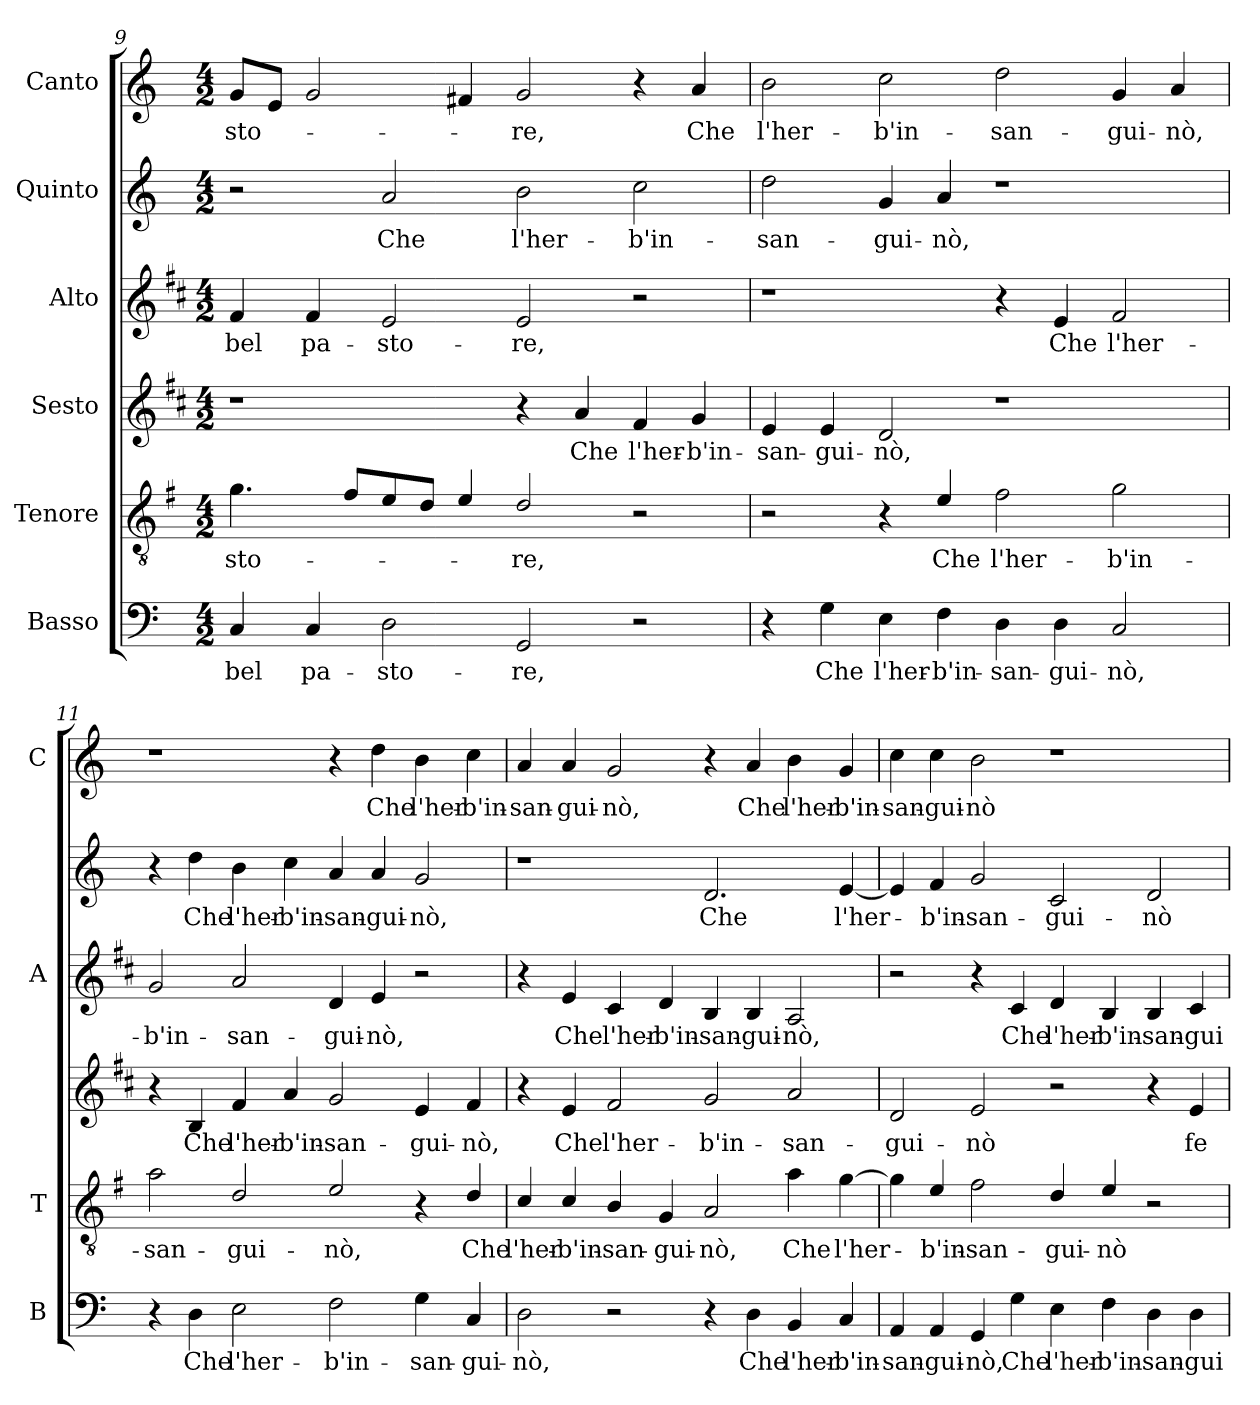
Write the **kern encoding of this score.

**kern	**text	**kern	**text	**kern	**text	**kern	**text	**kern	**text	**kern	**text
*part6	*part6	*part5	*part5	*part4	*part4	*part3	*part3	*part2	*part2	*part1	*part1
*staff6	*staff6	*staff5	*staff5	*staff4	*staff4	*staff3	*staff3	*staff2	*staff2	*staff1	*staff1
*I"Basso	*	*I"Tenore	*	*I"Sesto	*	*I"Alto	*	*I"Quinto	*	*I"Canto	*
*I'B	*	*I'T	*	*	*	*I'A	*	*	*	*I'C	*
*clefF4	*	*clefGv2	*	*clefG2	*	*clefG2	*	*clefG2	*	*clefG2	*
*	*	*ITrd4c7	*	*ITrd1c2	*	*ITrd1c2	*	*	*	*	*
*k[]	*	*k[]	*	*k[]	*	*k[]	*	*k[]	*	*k[]	*
*C:	*	*C:	*	*C:	*	*C:	*	*C:	*	*C:	*
*M4/2	*	*M4/2	*	*M4/2	*	*M4/2	*	*M4/2	*	*M4/2	*
=9	=9	=9	=9	=9	=9	=9	=9	=9	=9	=9	=9
!	!LO:LY:b	!	!LO:LY:b	!	!	!	!LO:LY:b	!	!	!	!LO:LY:b
4C/	bel	4.c\	-sto-	1r	.	4e/	bel	2r	.	8g/L	-sto-
.	.	.	.	.	.	.	.	.	.	8e/J	.
!	!LO:LY:b	!	!	!	!	!	!LO:LY:b	!	!	!	!
4C/	pa-	.	.	.	.	4e/	pa-	.	.	2g/	.
.	.	8B/L	.	.	.	.	.	.	.	.	.
!	!LO:LY:b	!	!	!	!	!	!LO:LY:b	!	!LO:LY:b	!	!
2D\	-sto-	8A/	.	.	.	2d/	-sto-	2a/	Che	.	.
.	.	8G/J	.	.	.	.	.	.	.	.	.
.	.	4A/	.	.	.	.	.	.	.	4f#X/	.
!	!LO:LY:b	!	!LO:LY:b	!	!	!	!LO:LY:b	!	!LO:LY:b	!	!LO:LY:b
2GG/	-re,	2G/	-re,	4r	.	2d/	-re,	2b\	l'her-	2g/	-re,
!	!	!	!	!	!LO:LY:b	!	!	!	!	!	!
.	.	.	.	4g/	Che	.	.	.	.	.	.
!	!	!	!	!	!LO:LY:b	!	!	!	!LO:LY:b	!	!
2r	.	2r	.	4e/	l'her-	2r	.	2cc\	-b'in-	4r	.
!	!	!	!	!	!LO:LY:b	!	!	!	!	!	!LO:LY:b
.	.	.	.	4f/	-b'in-	.	.	.	.	4a/	Che
!!LO:LB:g=z
=10	=10	=10	=10	=10	=10	=10	=10	=10	=10	=10	=10
!	!	!	!	!	!LO:LY:b	!	!	!	!LO:LY:b	!	!LO:LY:b
4r	.	2r	.	4d/	-san-	1r	.	2dd\	-san-	2b\	l'her-
!	!LO:LY:b	!	!	!	!LO:LY:b	!	!	!	!	!	!
4G\	Che	.	.	4d/	-gui-	.	.	.	.	.	.
!	!LO:LY:b	!	!	!	!LO:LY:b	!	!	!	!LO:LY:b	!	!LO:LY:b
4E\	l'her-	4r	.	2c/	-nò,	.	.	4g/	-gui-	2cc\	-b'in-
!	!LO:LY:b	!	!LO:LY:b	!	!	!	!	!	!LO:LY:b	!	!
4F\	-b'in-	4A/	Che	.	.	.	.	4a/	-nò,	.	.
!	!LO:LY:b	!	!LO:LY:b	!	!	!	!	!	!	!	!LO:LY:b
4D\	-san-	2B\	l'her-	1r	.	4r	.	1r	.	2dd\	-san-
!	!LO:LY:b	!	!	!	!	!	!LO:LY:b	!	!	!	!
4D\	-gui-	.	.	.	.	4d/	Che	.	.	.	.
!	!LO:LY:b	!	!LO:LY:b	!	!	!	!LO:LY:b	!	!	!	!LO:LY:b
2C/	-nò,	2c\	-b'in-	.	.	2e/	l'her-	.	.	4g/	-gui-
!	!	!	!	!	!	!	!	!	!	!	!LO:LY:b
.	.	.	.	.	.	.	.	.	.	4a/	-nò,
=11	=11	=11	=11	=11	=11	=11	=11	=11	=11	=11	=11
!	!	!	!LO:LY:b	!	!	!	!LO:LY:b	!	!	!	!
4r	.	2d\	-san-	4r	.	2f/	-b'in-	4r	.	1r	.
!	!LO:LY:b	!	!	!	!LO:LY:b	!	!	!	!LO:LY:b	!	!
4D\	Che	.	.	4A/	Che	.	.	4dd\	Che	.	.
!	!LO:LY:b	!	!LO:LY:b	!	!LO:LY:b	!	!LO:LY:b	!	!LO:LY:b	!	!
2E\	l'her-	2G/	-gui-	4e/	l'her-	2g/	-san-	4b\	l'her-	.	.
!	!	!	!	!	!LO:LY:b	!	!	!	!LO:LY:b	!	!
.	.	.	.	4g/	-b'in-	.	.	4cc\	-b'in-	.	.
!	!LO:LY:b	!	!LO:LY:b	!	!LO:LY:b	!	!LO:LY:b	!	!LO:LY:b	!	!
2F\	-b'in-	2A/	-nò,	2f/	-san-	4c/	-gui-	4a/	-san-	4r	.
!	!	!	!	!	!	!	!LO:LY:b	!	!LO:LY:b	!	!LO:LY:b
.	.	.	.	.	.	4d/	-nò,	4a/	-gui-	4dd\	Che
!	!LO:LY:b	!	!	!	!LO:LY:b	!	!	!	!LO:LY:b	!	!LO:LY:b
4G\	-san-	4r	.	4d/	-gui-	2r	.	2g/	-nò,	4b\	l'her-
!	!LO:LY:b	!	!LO:LY:b	!	!LO:LY:b	!	!	!	!	!	!LO:LY:b
4C/	-gui-	4G/	Che	4e/	-nò,	.	.	.	.	4cc\	-b'in-
=12	=12	=12	=12	=12	=12	=12	=12	=12	=12	=12	=12
!	!LO:LY:b	!	!LO:LY:b	!	!	!	!	!	!	!	!LO:LY:b
2D\	-nò,	4F/	l'her-	4r	.	4r	.	1r	.	4a/	-san-
!	!	!	!LO:LY:b	!	!LO:LY:b	!	!LO:LY:b	!	!	!	!LO:LY:b
.	.	4F/	-b'in-	4d/	Che	4d/	Che	.	.	4a/	-gui-
!	!	!	!LO:LY:b	!	!LO:LY:b	!	!LO:LY:b	!	!	!	!LO:LY:b
2r	.	4E/	-san-	2e/	l'her-	4B/	l'her-	.	.	2g/	-nò,
!	!	!	!LO:LY:b	!	!	!	!LO:LY:b	!	!	!	!
.	.	4C/	-gui-	.	.	4c/	-b'in-	.	.	.	.
!	!	!	!LO:LY:b	!	!LO:LY:b	!	!LO:LY:b	!	!LO:LY:b	!	!
4r	.	2D/	-nò,	2f/	-b'in-	4A/	-san-	2.d/	Che	4r	.
!	!LO:LY:b	!	!	!	!	!	!LO:LY:b	!	!	!	!LO:LY:b
4D\	Che	.	.	.	.	4A/	-gui-	.	.	4a/	Che
!	!LO:LY:b	!	!LO:LY:b	!	!LO:LY:b	!	!LO:LY:b	!	!	!	!LO:LY:b
4BB/	l'her-	4d\	Che	2g/	-san-	2G/	-nò,	.	.	4b\	l'her-
!	!LO:LY:b	!	!LO:LY:b	!	!	!	!	!	!LO:LY:b	!	!LO:LY:b
4C/	-b'in-	[4c\	l'her-	.	.	.	.	[4e/	l'her-	4g/	-b'in-
!!LO:LB:g=z
=13	=13	=13	=13	=13	=13	=13	=13	=13	=13	=13	=13
!	!LO:LY:b	!	!	!	!LO:LY:b	!	!	!	!	!	!LO:LY:b
4AA/	-san-	4c\]	.	2c/	-gui-	2r	.	4e/]	.	4cc\	-san-
!	!LO:LY:b	!	!LO:LY:b	!	!	!	!	!	!LO:LY:b	!	!LO:LY:b
4AA/	-gui-	4A/	-b'in-	.	.	.	.	4f/	-b'in-	4cc\	-gui-
!	!LO:LY:b	!	!LO:LY:b	!	!LO:LY:b	!	!	!	!LO:LY:b	!	!LO:LY:b
4GG/	-nò,	2B\	-san-	2d/	-nò	4r	.	2g/	-san-	2b\	-nò
!	!LO:LY:b	!	!	!	!	!	!LO:LY:b	!	!	!	!
4G\	Che	.	.	.	.	4B/	Che	.	.	.	.
!	!LO:LY:b	!	!LO:LY:b	!	!	!	!LO:LY:b	!	!LO:LY:b	!	!
4E\	l'her-	4G/	-gui-	2r	.	4c/	l'her-	2c/	-gui-	1r	.
!	!LO:LY:b	!	!LO:LY:b	!	!	!	!LO:LY:b	!	!	!	!
4F\	-b'in-	4A/	-nò	.	.	4A/	-b'in-	.	.	.	.
!	!LO:LY:b	!	!	!	!	!	!LO:LY:b	!	!LO:LY:b	!	!
4D\	-san-	2r	.	4r	.	4A/	-san-	2d/	-nò	.	.
!	!LO:LY:b	!	!	!	!LO:LY:b	!	!LO:LY:b	!	!	!	!
4D\	-gui-	.	.	4d/	fe-	4B/	-gui-	.	.	.	.
=	=	=	=	=	=	=	=	=	=	=	=
*-	*-	*-	*-	*-	*-	*-	*-	*-	*-	*-	*-
